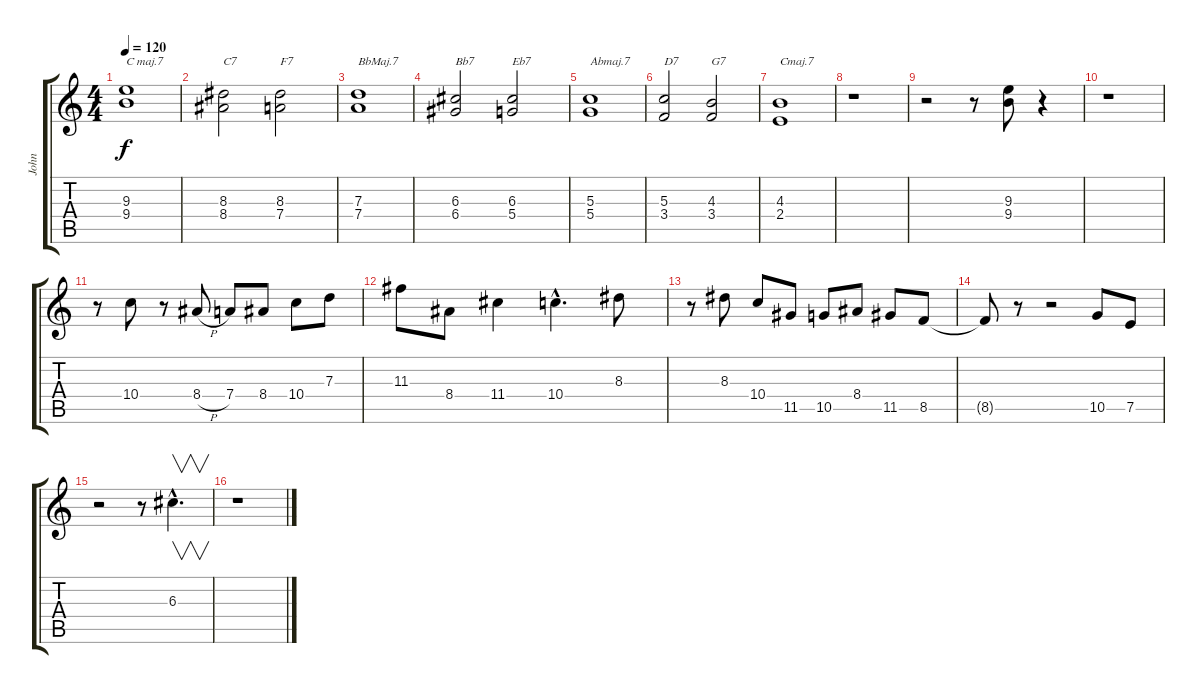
\track ("John" "John") {instrument electricguitarjazz}
\staff {score tabs}
\tuning (E4 B3 G3 D3 A2 E2) {hide}
\ts (4 4)
\tempo 120
\clef g2
\ks c
(9.3 9.4).1{txt "C maj.7" dy f instrument electricguitarjazz} |
(8.3 8.4).2{txt "C7"} (8.3 7.4).2{txt "F7"} |
(7.3 7.4).1{txt "BbMaj.7"} |
(6.3 6.4).2{txt "Bb7"} (6.3 5.4).2{txt "Eb7"} |
(5.3 5.4).1{txt "Abmaj.7"} |
(5.3 3.4).2{txt "D7"} (4.3 3.4).2{txt "G7"} |
(4.3 2.4).1{txt "Cmaj.7"} |
r.1 |
r.2 r.8 (9.3 9.4).8 r.4 |
r.1 |
r.8 10.4.8 r.8 8.4{h}.8 7.4.8 8.4.8 10.4.8 7.3.8 |
11.3.8 8.4.8 11.4.4 10.4{hac}.4{d} 8.3.8 |
r.8 8.3.8 10.4.8 11.5.8 10.5.8 8.4.8 11.5.8 8.5.8 |
8.5{t}.8 r.8 r.2 10.5.8 7.5.8 |
r.2 r.8 6.3{hac}.4{v d} |
r.1
